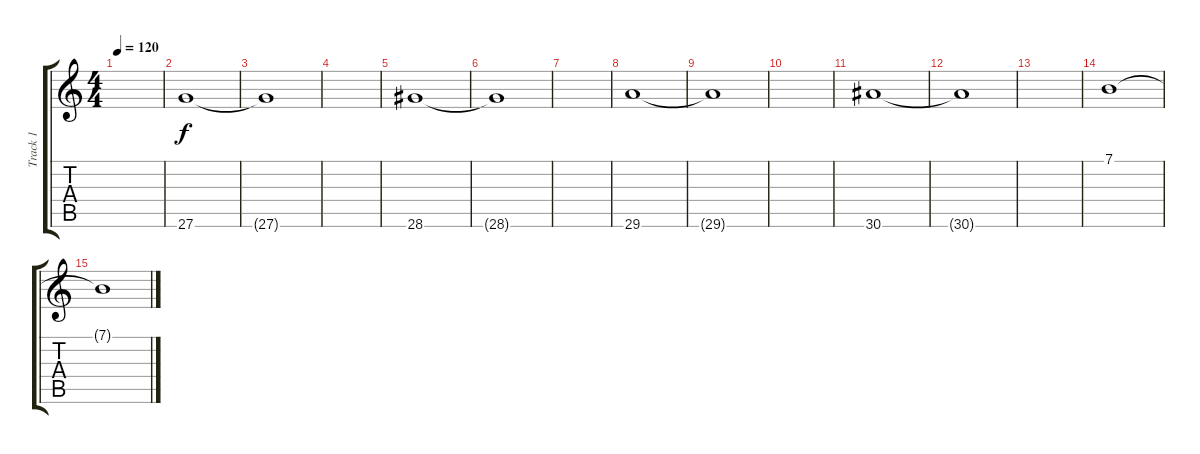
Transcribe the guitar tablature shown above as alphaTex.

\track ("Track 1" "Track 1") {instrument acousticgrandpiano}
\staff {score tabs}
\tuning (E4 B3 G3 D3 A2 E2) {hide}
\ts (4 4)
\tempo 120
\clef g2
\ks c
|
27.6.1 |
27.6{t}.1 |
|
28.6.1 |
28.6{t}.1 |
|
29.6.1 |
29.6{t}.1 |
|
30.6.1 |
30.6{t}.1 |
|
7.1.1 |
7.1{t}.1
